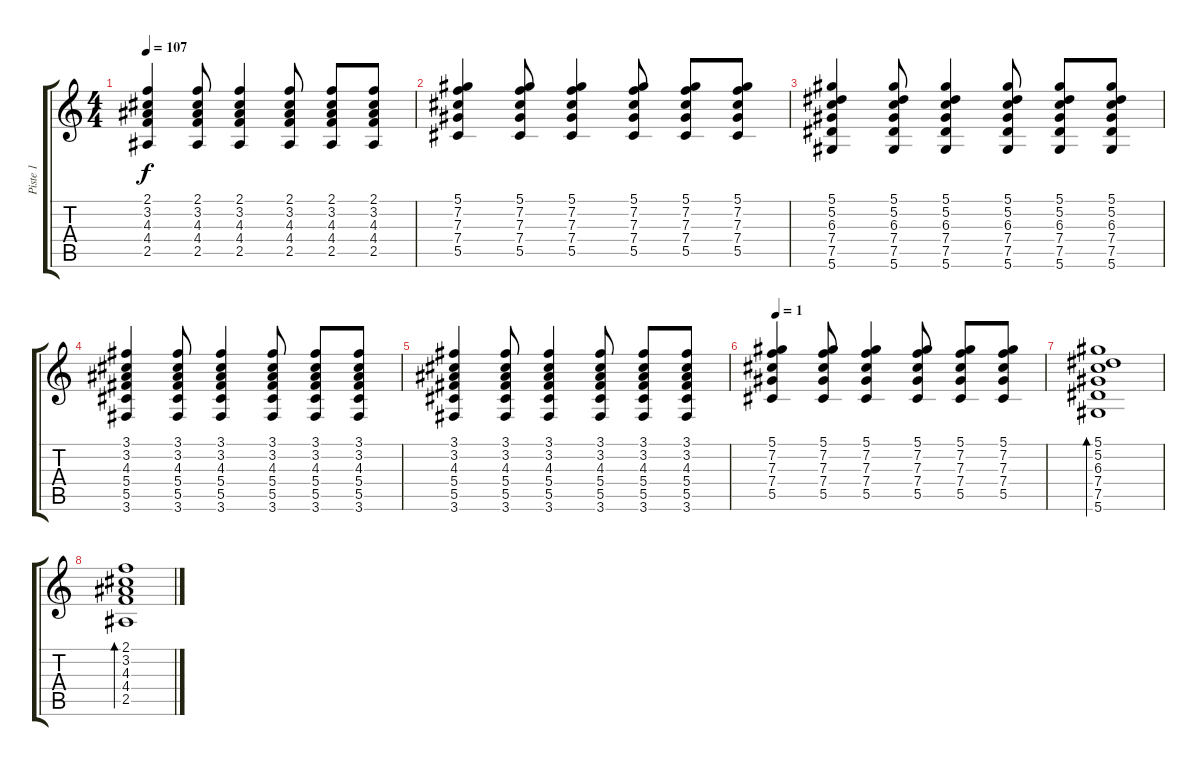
\track ("Piste 1" "Piste 1") {instrument acousticguitarnylon}
\staff {score tabs}
\tuning (Eb4 Bb3 Gb3 Db3 Ab2 Eb2) {hide}
\ts (4 4)
\tempo 107
\clef g2
\ks c
(2.1 3.2 4.3 4.4 2.5).4{dy f} (2.1 3.2 4.3 4.4 2.5).8 (2.1 3.2 4.3 4.4 2.5).4 (2.1 3.2 4.3 4.4 2.5).8 (2.1 3.2 4.3 4.4 2.5).8 (2.1 3.2 4.3 4.4 2.5).8 |
(5.1 7.2 7.3 7.4 5.5).4 (5.1 7.2 7.3 7.4 5.5).8 (5.1 7.2 7.3 7.4 5.5).4 (5.1 7.2 7.3 7.4 5.5).8 (5.1 7.2 7.3 7.4 5.5).8 (5.1 7.2 7.3 7.4 5.5).8 |
(5.1 5.2 6.3 7.4 7.5 5.6).4 (5.1 5.2 6.3 7.4 7.5 5.6).8 (5.1 5.2 6.3 7.4 7.5 5.6).4 (5.1 5.2 6.3 7.4 7.5 5.6).8 (5.1 5.2 6.3 7.4 7.5 5.6).8 (5.1 5.2 6.3 7.4 7.5 5.6).8 |
(3.1 3.2 4.3 5.4 5.5 3.6).4 (3.1 3.2 4.3 5.4 5.5 3.6).8 (3.1 3.2 4.3 5.4 5.5 3.6).4 (3.1 3.2 4.3 5.4 5.5 3.6).8 (3.1 3.2 4.3 5.4 5.5 3.6).8 (3.1 3.2 4.3 5.4 5.5 3.6).8 |
(3.1 3.2 4.3 5.4 5.5 3.6).4 (3.1 3.2 4.3 5.4 5.5 3.6).8 (3.1 3.2 4.3 5.4 5.5 3.6).4 (3.1 3.2 4.3 5.4 5.5 3.6).8 (3.1 3.2 4.3 5.4 5.5 3.6).8 (3.1 3.2 4.3 5.4 5.5 3.6).8 |
\tempo 1
(5.1 7.2 7.3 7.4 5.5).4 (5.1 7.2 7.3 7.4 5.5).8 (5.1 7.2 7.3 7.4 5.5).4 (5.1 7.2 7.3 7.4 5.5).8 (5.1 7.2 7.3 7.4 5.5).8 (5.1 7.2 7.3 7.4 5.5).8 |
(5.1 5.2 6.3 7.4 7.5 5.6).1{bd 60} |
(2.1 3.2 4.3 4.4 2.5).1{bd 60}
